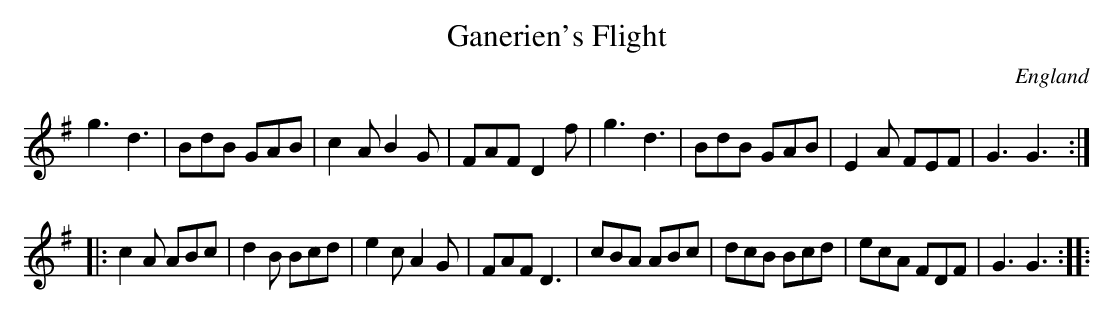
X:1
T:Ganerien's Flight
L:1/8
M:none
O:England
K:G
g3 d3 | BdB GAB | c2A B2G | FAF D2f | \
g3 d3 | BdB GAB | E2A FEF | G3 G3  ::
c2A ABc | d2B Bcd | e2c A2G | FAF D3 |\
cBA ABc | dcB Bcd | ecA FDF | G3 G3 ::
